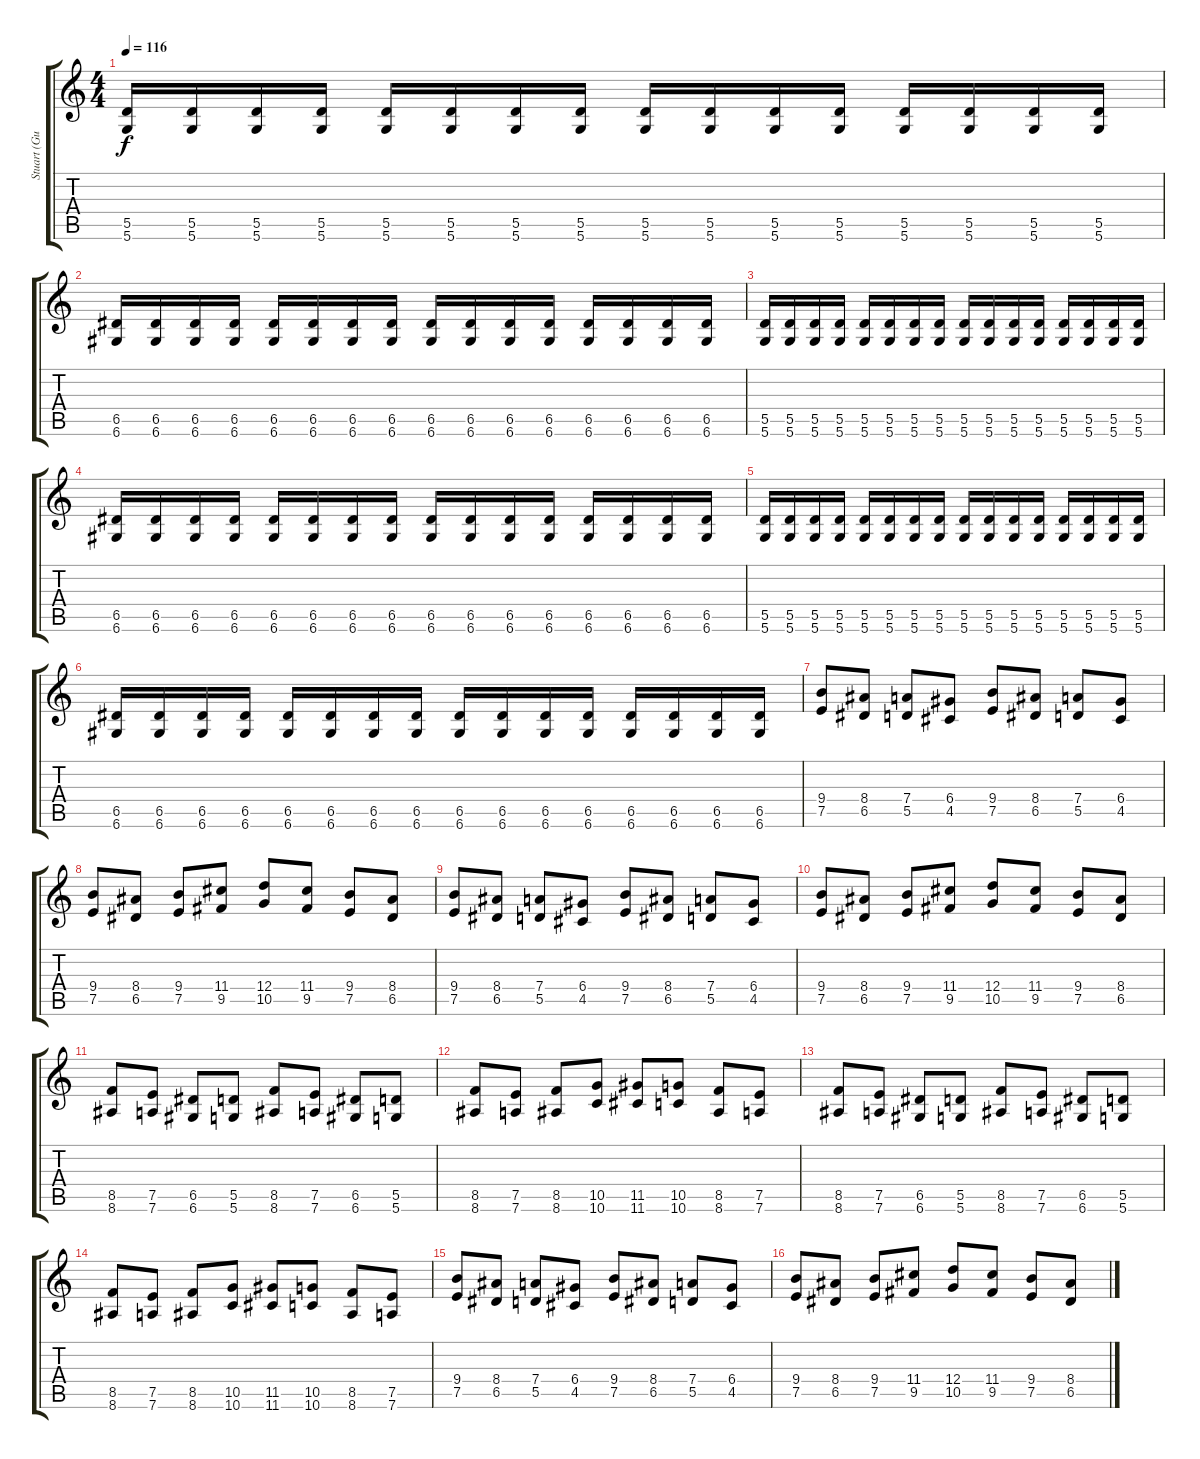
\track ("Stuart (Guitar)" "Stuart (Gu") {instrument distortionguitar}
\staff {score tabs}
\tuning (E4 B3 G3 D3 A2 D2) {hide}
\ts (4 4)
\tempo 116
\clef g2
\ks c
(5.5 5.6).16{dy f} (5.5 5.6).16 (5.5 5.6).16 (5.5 5.6).16 (5.5 5.6).16 (5.5 5.6).16 (5.5 5.6).16 (5.5 5.6).16 (5.5 5.6).16 (5.5 5.6).16 (5.5 5.6).16 (5.5 5.6).16 (5.5 5.6).16 (5.5 5.6).16 (5.5 5.6).16 (5.5 5.6).16 |
(6.5 6.6).16 (6.5 6.6).16 (6.5 6.6).16 (6.5 6.6).16 (6.5 6.6).16 (6.5 6.6).16 (6.5 6.6).16 (6.5 6.6).16 (6.5 6.6).16 (6.5 6.6).16 (6.5 6.6).16 (6.5 6.6).16 (6.5 6.6).16 (6.5 6.6).16 (6.5 6.6).16 (6.5 6.6).16 |
(5.5 5.6).16 (5.5 5.6).16 (5.5 5.6).16 (5.5 5.6).16 (5.5 5.6).16 (5.5 5.6).16 (5.5 5.6).16 (5.5 5.6).16 (5.5 5.6).16 (5.5 5.6).16 (5.5 5.6).16 (5.5 5.6).16 (5.5 5.6).16 (5.5 5.6).16 (5.5 5.6).16 (5.5 5.6).16 |
(6.5 6.6).16 (6.5 6.6).16 (6.5 6.6).16 (6.5 6.6).16 (6.5 6.6).16 (6.5 6.6).16 (6.5 6.6).16 (6.5 6.6).16 (6.5 6.6).16 (6.5 6.6).16 (6.5 6.6).16 (6.5 6.6).16 (6.5 6.6).16 (6.5 6.6).16 (6.5 6.6).16 (6.5 6.6).16 |
(5.5 5.6).16 (5.5 5.6).16 (5.5 5.6).16 (5.5 5.6).16 (5.5 5.6).16 (5.5 5.6).16 (5.5 5.6).16 (5.5 5.6).16 (5.5 5.6).16 (5.5 5.6).16 (5.5 5.6).16 (5.5 5.6).16 (5.5 5.6).16 (5.5 5.6).16 (5.5 5.6).16 (5.5 5.6).16 |
(6.5 6.6).16 (6.5 6.6).16 (6.5 6.6).16 (6.5 6.6).16 (6.5 6.6).16 (6.5 6.6).16 (6.5 6.6).16 (6.5 6.6).16 (6.5 6.6).16 (6.5 6.6).16 (6.5 6.6).16 (6.5 6.6).16 (6.5 6.6).16 (6.5 6.6).16 (6.5 6.6).16 (6.5 6.6).16 |
(9.4 7.5).8 (8.4 6.5).8 (7.4 5.5).8 (6.4 4.5).8 (9.4 7.5).8 (8.4 6.5).8 (7.4 5.5).8 (6.4 4.5).8 |
(9.4 7.5).8 (8.4 6.5).8 (9.4 7.5).8 (11.4 9.5).8 (12.4 10.5).8 (11.4 9.5).8 (9.4 7.5).8 (8.4 6.5).8 |
(9.4 7.5).8 (8.4 6.5).8 (7.4 5.5).8 (6.4 4.5).8 (9.4 7.5).8 (8.4 6.5).8 (7.4 5.5).8 (6.4 4.5).8 |
(9.4 7.5).8 (8.4 6.5).8 (9.4 7.5).8 (11.4 9.5).8 (12.4 10.5).8 (11.4 9.5).8 (9.4 7.5).8 (8.4 6.5).8 |
(8.5 8.6).8 (7.5 7.6).8 (6.5 6.6).8 (5.5 5.6).8 (8.5 8.6).8 (7.5 7.6).8 (6.5 6.6).8 (5.5 5.6).8 |
(8.5 8.6).8 (7.5 7.6).8 (8.5 8.6).8 (10.5 10.6).8 (11.5 11.6).8 (10.5 10.6).8 (8.5 8.6).8 (7.5 7.6).8 |
(8.5 8.6).8 (7.5 7.6).8 (6.5 6.6).8 (5.5 5.6).8 (8.5 8.6).8 (7.5 7.6).8 (6.5 6.6).8 (5.5 5.6).8 |
(8.5 8.6).8 (7.5 7.6).8 (8.5 8.6).8 (10.5 10.6).8 (11.5 11.6).8 (10.5 10.6).8 (8.5 8.6).8 (7.5 7.6).8 |
(9.4 7.5).8 (8.4 6.5).8 (7.4 5.5).8 (6.4 4.5).8 (9.4 7.5).8 (8.4 6.5).8 (7.4 5.5).8 (6.4 4.5).8 |
(9.4 7.5).8 (8.4 6.5).8 (9.4 7.5).8 (11.4 9.5).8 (12.4 10.5).8 (11.4 9.5).8 (9.4 7.5).8 (8.4 6.5).8
